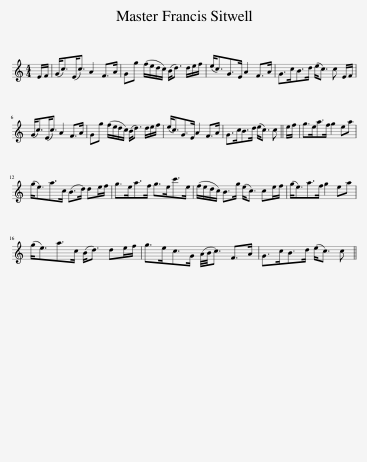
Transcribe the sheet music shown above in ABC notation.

X:1
L:1/8
M:4/4
I:linebreak $
K:C
V:1 treble
V:1
 E/F/ | (G<c)(E<c) A2 F>A | Gg (f/e/d/c/) (B<d) d/e/f/ | (e<c)G>E A2 F>A | G>cB>d (e<c) c E/F/ |$ %5
 (G<c)(E<c) A2 F>A | Gg (f/e/d/c/) (B<d) d/e/f/ | (e<c)G>E A2 F>A | G>cB>d (e<c) c || e/f/ | %10
 g>ea>f g2 ea |$ (g<e)a>c (B>d) de/f/ | g>ea>f g>ec'>e | (f/e/d/c/) B>g (e<c) ce/f/ | (g<e)a>f g2 ea |$ %15
 (g<e)a>c (B<d) de/f/ | g>ec>G (A/4B/4c3/2) F>A | G>cB>d (e<c) c || %18
